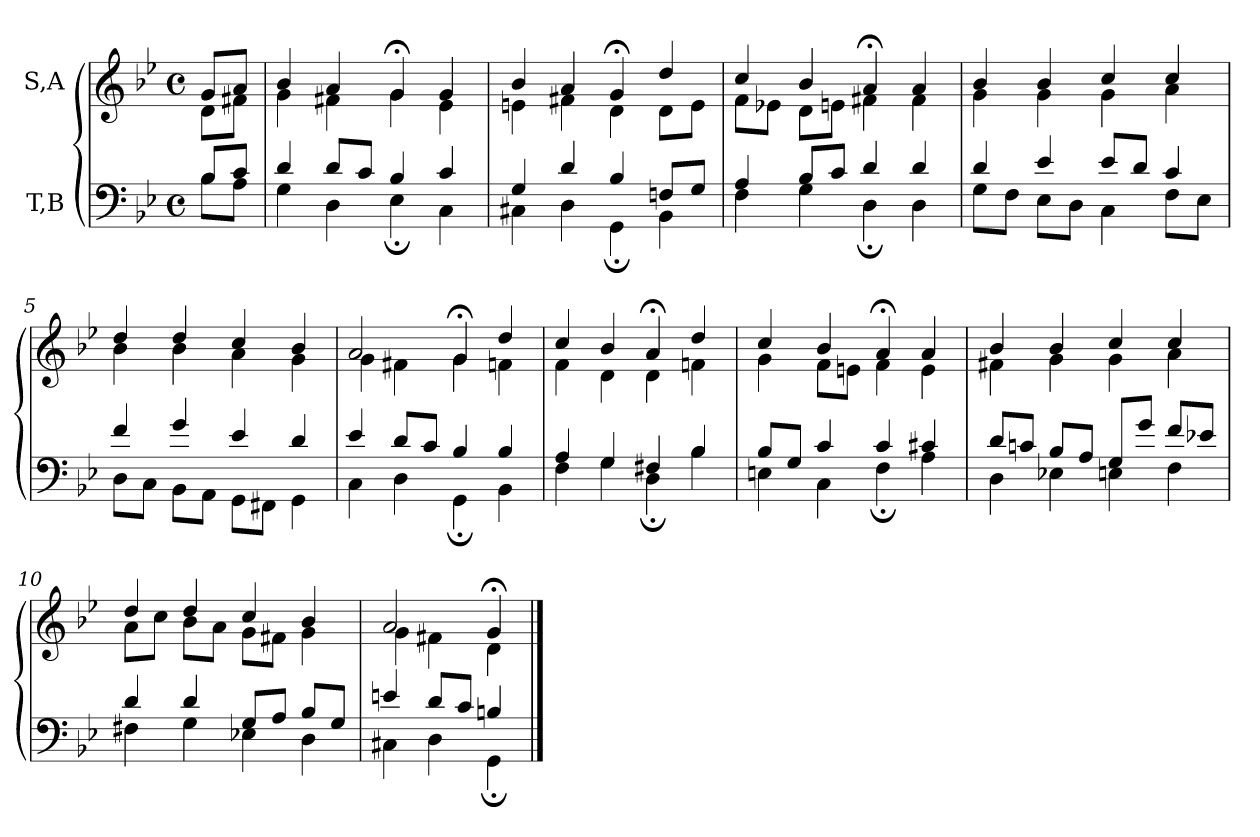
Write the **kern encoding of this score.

**kern	**kern
*part2	*part1
*staff2	*staff1
*I"T,B	*I"S,A
*clefF4	*clefG2
*k[b-e-]	*k[b-e-]
*M4/4	*M4/4
*met(c)	*met(c)
=	=
*^	*^
8B-L	8B-L	8gL	8dL
8cJ	8AJ	8aJ	8f#XJ
=1	=1	=1	=1
4d	4G	4b-	4g
8dL	4D	4a	4f#X
8cJ	.	.	.
4B-	4E-;	4g;<	4g
4c	4C	4g	4e-
=2	=2	=2	=2
4G	4C#X	4b-	4en
4d	4D	4a	4f#X
4B-	4GG;	4g;<	4d
8FnL	4BB-	4dd	8dL
8GJ	.	.	8eJ
=3	=3	=3	=3
4A	4F	4cc	8fL
.	.	.	8e-XJ
8B-L	4G	4b-	8dL
8cJ	.	.	8enJ
4d	4D;	4a;<	4f#X
4d	4D	4a	4f#
=4	=4	=4	=4
4d	8GL	4b-	4g
.	8FJ	.	.
4e-	8E-L	4b-	4g
.	8DJ	.	.
8e-L	4C	4cc	4g
8dJ	.	.	.
4c	8FL	4cc	4a
.	8E-J	.	.
=5	=5	=5	=5
4f	8DL	4dd	4b-
.	8CJ	.	.
4g	8BB-L	4dd	4b-
.	8AAJ	.	.
4e-	8GGL	4cc	4a
.	8FF#XJ	.	.
4d	4GG	4b-	4g
=6	=6	=6	=6
4e-	4C	2a	4g
8dL	4D	.	4f#X
8cJ	.	.	.
4B-	4GG;	4g;<	4g
4B-	4BB-	4dd	4fn
=7	=7	=7	=7
4A	4F	4cc	4f
4G	4G	4b-	4d
4F#X	4D;	4a;<	4d
4B-	4B-	4dd	4fn
=8	=8	=8	=8
8B-L	4En	4cc	4g
8GJ	.	.	.
4c	4C	4b-	8fL
.	.	.	8enJ
4c	4F;	4a;<	4f
4c#X	4A	4a	4e
=9	=9	=9	=9
8dL	4D	4b-	4f#X
8cnJ	.	.	.
8B-L	4E-X	4b-	4g
8AJ	.	.	.
8GL	4En	4cc	4g
8gJ	.	.	.
8fL	4F	4cc	4a
8e-XJ	.	.	.
=10	=10	=10	=10
4d	4F#X	4dd	8aL
.	.	.	8ccJ
4d	4G	4dd	8b-L
.	.	.	8aJ
8GL	4E-X	4cc	8gL
8AJ	.	.	8f#XJ
8B-L	4D	4b-	4g
8GJ	.	.	.
=1220	=1220	=1220	=1220
4en	4C#X	2a	4g
8dL	4D	.	4f#X
8cJ	.	.	.
4Bn	4GG;	4g;<	4d
*v	*v	*	*
*	*v	*v
==	==
*-	*-
